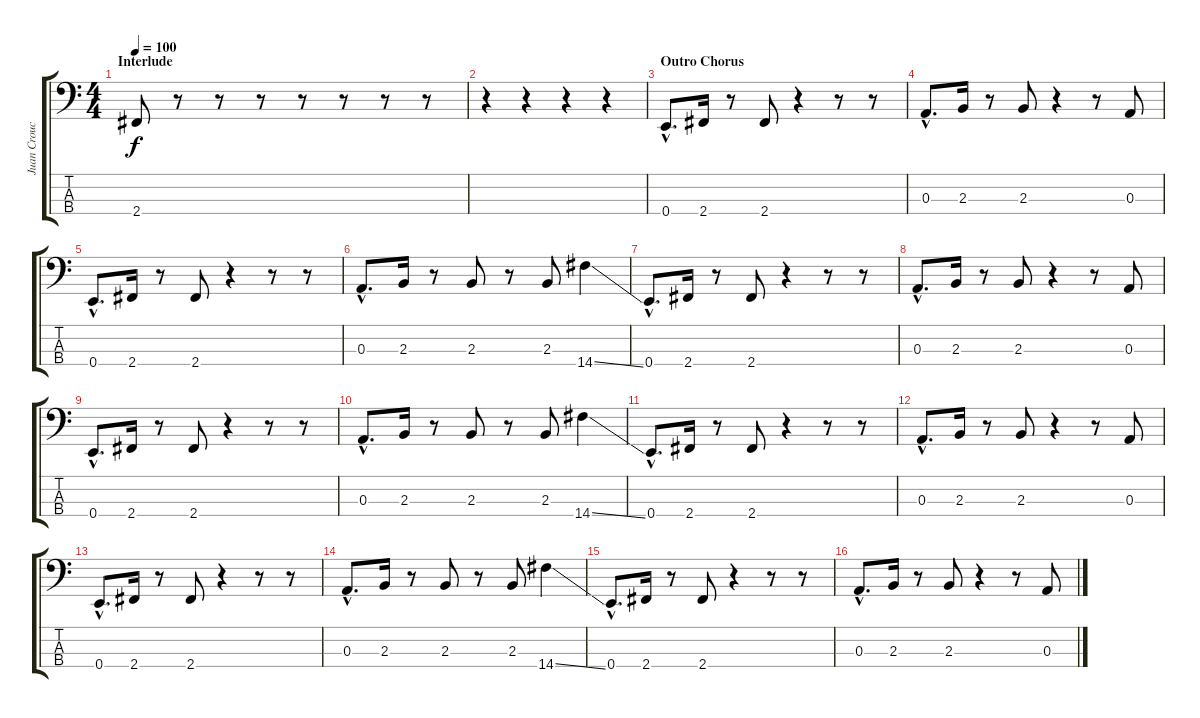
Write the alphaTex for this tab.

\track ("Juan Croucier - Bass Guitar" "Juan Crouc") {instrument electricbassfinger}
\staff {score tabs}
\tuning (G2 D2 A1 E1) {hide}
\ts (4 4)
\section ("" "Interlude")
\tempo 100
\clef f4
\ks c
2.4.8{dy f} r.8 r.8 r.8 r.8 r.8 r.8 r.8 |
r.4 r.4 r.4 r.4 |
\section ("" "Outro Chorus")
0.4{hac}.8{d} 2.4.16 r.8 2.4.8 r.4 r.8 r.8 |
0.3{hac}.8{d} 2.3.16 r.8 2.3.8 r.4 r.8 0.3.8 |
0.4{hac}.8{d} 2.4.16 r.8 2.4.8 r.4 r.8 r.8 |
0.3{hac}.8{d} 2.3.16 r.8 2.3.8 r.8 2.3.8 14.4{ss}.4 |
0.4{hac}.8{d} 2.4.16 r.8 2.4.8 r.4 r.8 r.8 |
0.3{hac}.8{d} 2.3.16 r.8 2.3.8 r.4 r.8 0.3.8 |
0.4{hac}.8{d} 2.4.16 r.8 2.4.8 r.4 r.8 r.8 |
0.3{hac}.8{d} 2.3.16 r.8 2.3.8 r.8 2.3.8 14.4{ss}.4 |
0.4{hac}.8{d} 2.4.16 r.8 2.4.8 r.4 r.8 r.8 |
0.3{hac}.8{d} 2.3.16 r.8 2.3.8 r.4 r.8 0.3.8 |
0.4{hac}.8{d} 2.4.16 r.8 2.4.8 r.4 r.8 r.8 |
0.3{hac}.8{d} 2.3.16 r.8 2.3.8 r.8 2.3.8 14.4{ss}.4 |
0.4{hac}.8{d} 2.4.16 r.8 2.4.8 r.4 r.8 r.8 |
0.3{hac}.8{d} 2.3.16 r.8 2.3.8 r.4 r.8 0.3.8
